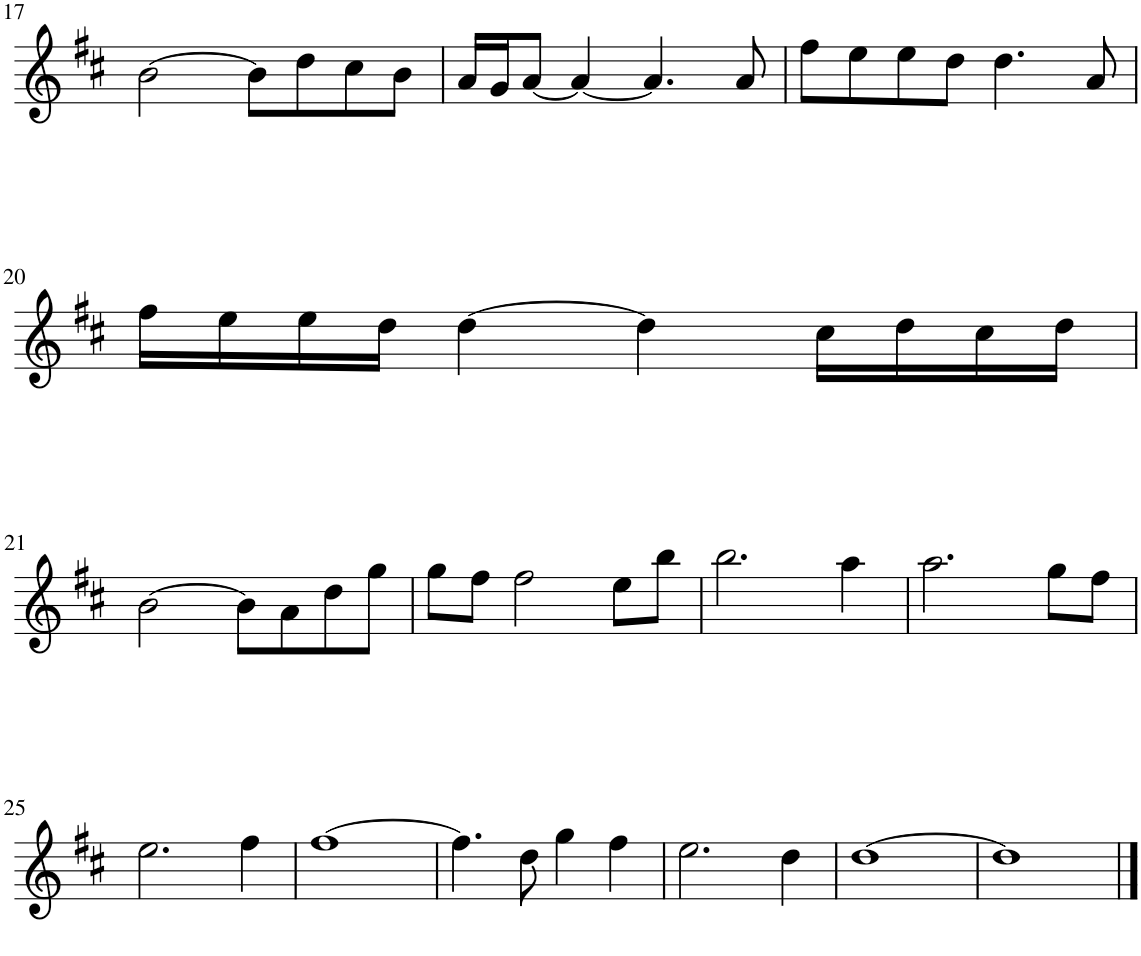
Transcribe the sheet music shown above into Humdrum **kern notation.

**kern
*part1
*staff1
*I"Soprano Saxophone
*I'S. Sax.
!!LO:PB:g=z
*clefG2
*Trd1c2
*k[f#c#]
*M4/4
=17
[2b\
8b\L]
8dd\
8cc#\
8b\J
=18
16a/LL
16g/J
[8a/J
4a/_
4.a/]
8a/
=19
8ff#\L
8ee\
8ee\
8dd\J
4.dd\
8a/
!!LO:LB:g=z
=20
16ff#\LL
16ee\
16ee\
16dd\JJ
[4dd\
4dd\]
16cc#\LL
16dd\
16cc#\
16dd\JJ
!!LO:LB:g=z
=21
[2b\
8b\L]
8a\
8dd\
8gg\J
=22
8gg\L
8ff#\J
2ff#\
8ee\L
8bb\J
=23
2.bb\
4aa\
=24
2.aa\
8gg\L
8ff#\J
!!LO:LB:g=z
=25
2.ee\
4ff#\
=26
[1ff#
=27
4.ff#\]
8dd\
4gg\
4ff#\
=28
2.ee\
4dd\
=29
[1dd
=30
1dd]
==
*-
